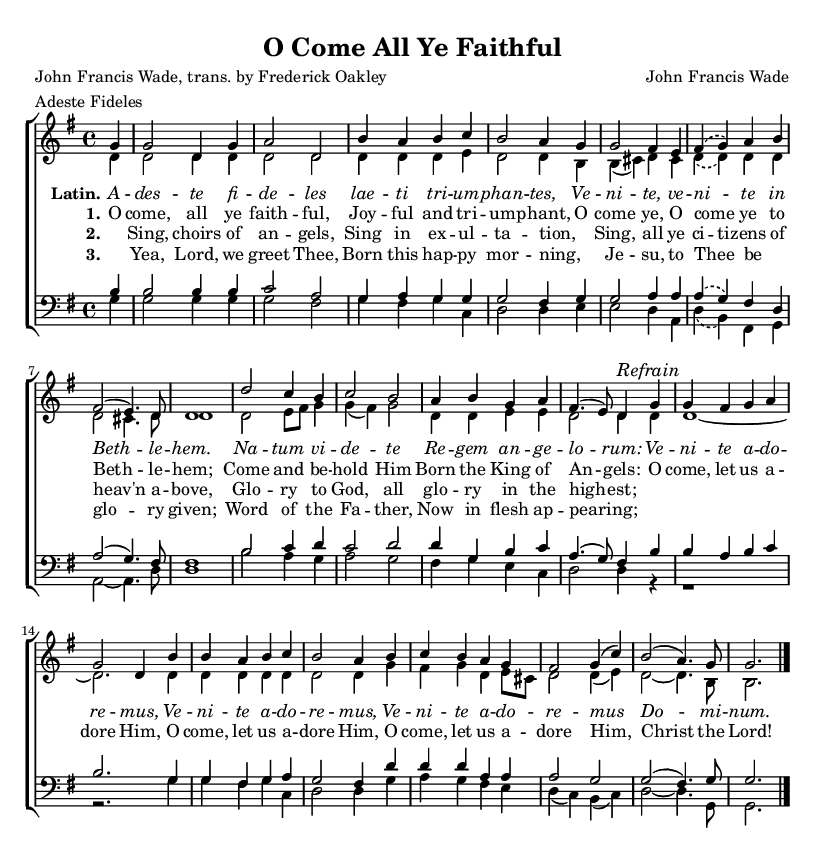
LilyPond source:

\header {
  filename = "o_come_all.ly"
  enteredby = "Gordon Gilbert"
  composer = "John Francis Wade"
  poet = "John Francis Wade, trans. by Frederick Oakley"
  date="1751"
  title = "O Come All Ye Faithful"
  metre = "Adeste Fideles"
  meter = \metre
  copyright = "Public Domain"
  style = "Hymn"
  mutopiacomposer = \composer
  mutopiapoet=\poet
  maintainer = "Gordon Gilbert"
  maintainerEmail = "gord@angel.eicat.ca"
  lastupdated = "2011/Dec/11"
}

\version "2.14.2"

\include "header.ly"

global= {
  \preamble
  \time 4/4
  \key aes \major
  \partial 4
}

sop = \context Voice = "sop"    {
  \voiceOne
  aes'4 aes'2 ees'4 aes' bes'2 ees'
  c''4 bes' c'' des'' c''2 bes'4 aes'
  aes'2 g'4 f' \slurDashed g'( aes') \slurSolid bes' c'' g'2( f'4.) ees'8 ees'1
  ees''2 des''4 c'' des''2 c'' bes'4 c'' aes' bes' g'4.( f'8) ees'4
  ^ \markup{ \large \italic Refrain }
  aes'4 aes' g' aes' bes' aes'2 ees'4 
  c'' c'' bes' c'' des'' c''2 bes'4
  c'' des'' c'' bes' aes' g'2 aes'4( des'')
  c''2( bes'4.) aes'8 aes'2. \bar "|."
}

alto=\context Voice = "alto"   {
  \voiceTwo
  ees'4 ees'2 ees'4 ees' ees'2 ees' ees'4 ees' ees' f' ees'2 ees'4 c'
  c'( d') ees' d' \slurDashed ees'4( ees') \slurSolid ees' ees' ees'2 d'4. ees'8 ees'1
  ees'2 f'8 g' aes'4 aes'( g') aes'2 ees'4 ees' f' f' ees'2 ees'4
  ees'4 ees'1 ~ ees'2. ees'4 ees' ees' ees' ees' ees'2 ees'4 aes' g' 
  aes' ees' f'8 d' ees'2 ees'4( f') ees'2 ~ ees'4. c'8 c'2. 
  
}	

tenor = \context Voice = "tenor"   {
  \voiceOne
  c'4 c'2 c'4 c' des'2 bes aes4 bes aes aes aes2 g4 aes
  aes2 bes4 bes \slurDashed bes( aes) \slurSolid g ees bes2( aes4.) g8 g1
  c'2 des'4 ees' des'2 ees' ees'4 aes c' des' bes4.( aes8) g4 
  c' c' bes c' des' c'2. aes4 aes g aes bes aes2 g4
  ees' ees' ees' bes bes bes2 aes aes( g4.) aes8 aes2.
}

bass = \context Voice = "bass"   {
  \voiceTwo
  aes4 aes2 aes4 aes aes2 g aes4 g aes des ees2 ees4
  f4 f2 ees4 bes, \slurDashed ees( c) g, \slurSolid aes, bes,2 ~ bes,4. ees8 ees1
  c'2 bes4 aes bes2 aes g4 aes f des ees2 ees4 r4
  r1 r2. aes4 aes g aes des ees2 ees4 aes bes aes g f ees( des) c( des)
  ees2 ~ ees4. aes,8 aes,2.
}

accomp=\chordmode {
  
}



stanzaa = \lyricmode {
  O come, all ye faith -- ful, Joy -- ful and tri -- um -- phant,
  O come ye, O come ye to Beth -- le -- hem;
  Come and be -- hold Him Born the King of An -- gels:
  
  O come, let us a -- dore Him,
  O come, let us a -- dore Him,
  O come, let us a -- dore Him, Christ the Lord!
}

stanzab = \lyricmode {
  _ God of _ God, _ Light _ of _ Light, _ _ 
  Lo, He ab -- hors not the Vir -- gin's womb;
  Ve -- ry _  God, Be -- got -- ten, not cre -- a -- ted;
}

stanzac = \lyricmode {
  _ Sing, choirs of an -- gels, Sing in ex -- ul -- ta -- tion, _
  Sing, all ye
  \set ignoreMelismata = ##t
  ci -- ti -- zens
  \unset ignoreMelismata
  of heav'n a -- bove,
  Glo -- ry to God, all glo -- ry in the high -- est;
}

stanzad = \lyricmode {
  _ See how the Shep -- herds, sum -- moned to His cra -- dle,
  _ Lea -- ving their flocks-draw nigh with low -- ly fear;
  We too will thi -- ther Bend our joy -- ful foot -- steps;
}

stanzae = \lyricmode {
  _ Yea, Lord, we greet Thee, Born this hap -- py mor -- ning,
  _ Je -- su, to Thee be _ glo -- ry given;
  Word of the Fa -- ther, Now in flesh ap -- pear -- ing;
}

stanzaf = \lyricmode {
  _ Lo! star -- led chief -- tains, Ma -- ji, Christ a -- dor -- ing
  _ Of -- fer Him frank-in -- cense and gold and myrrh;
  We to the Christ Child Bring our hearts' o -- bla -- tions:
}

latin = \lyricmode {
  \lyricItal
  A -- des -- te fi -- de -- les
  lae -- ti tri -- um -- phan -- tes,
  Ve -- ni -- te, ve -- ni -- te in Beth -- le -- hem.
  Na -- tum vi -- de -- te
  Re -- gem an -- ge -- lo -- rum:
  Ve -- ni -- te a -- do -- re -- mus,
  Ve -- ni -- te a -- do -- re -- mus,
  Ve -- ni -- te a -- do -- re -- mus
  Do -- mi -- num.
}

\score {
  \transpose aes g
  \context ChoirStaff <<
    \context ChordNames \accomp
    \unset ChoirStaff.melismaBusyProperties 
    \context Staff ="upper"  { \clef "G" <<
      \global
      \sop
      \alto
    >>}
    
    \lyricsto "sop" \context Lyrics = "stanza-l" {
      \set stanza = "Latin."
      \latin }
    \lyricsto "sop" \context Lyrics = "stanza-1" {
      \set stanza = "1."
      \stanzaa }
    \lyricsto "sop" \context Lyrics = "stanza-3" {
      \set stanza = "2."
      \stanzac }
    \lyricsto "sop" \context Lyrics = "stanza-5" {
      \set stanza = "3."
      \stanzae }
                                %	\lyricsto "sop" \context Lyrics = "stanza-6" {
                                %		\set stanza = "6."
                                %			\stanzaf }
    \context Staff = "lower"  { \clef "F"<<
      \global
      \tenor
      \bass
    >>}
  >>
}

